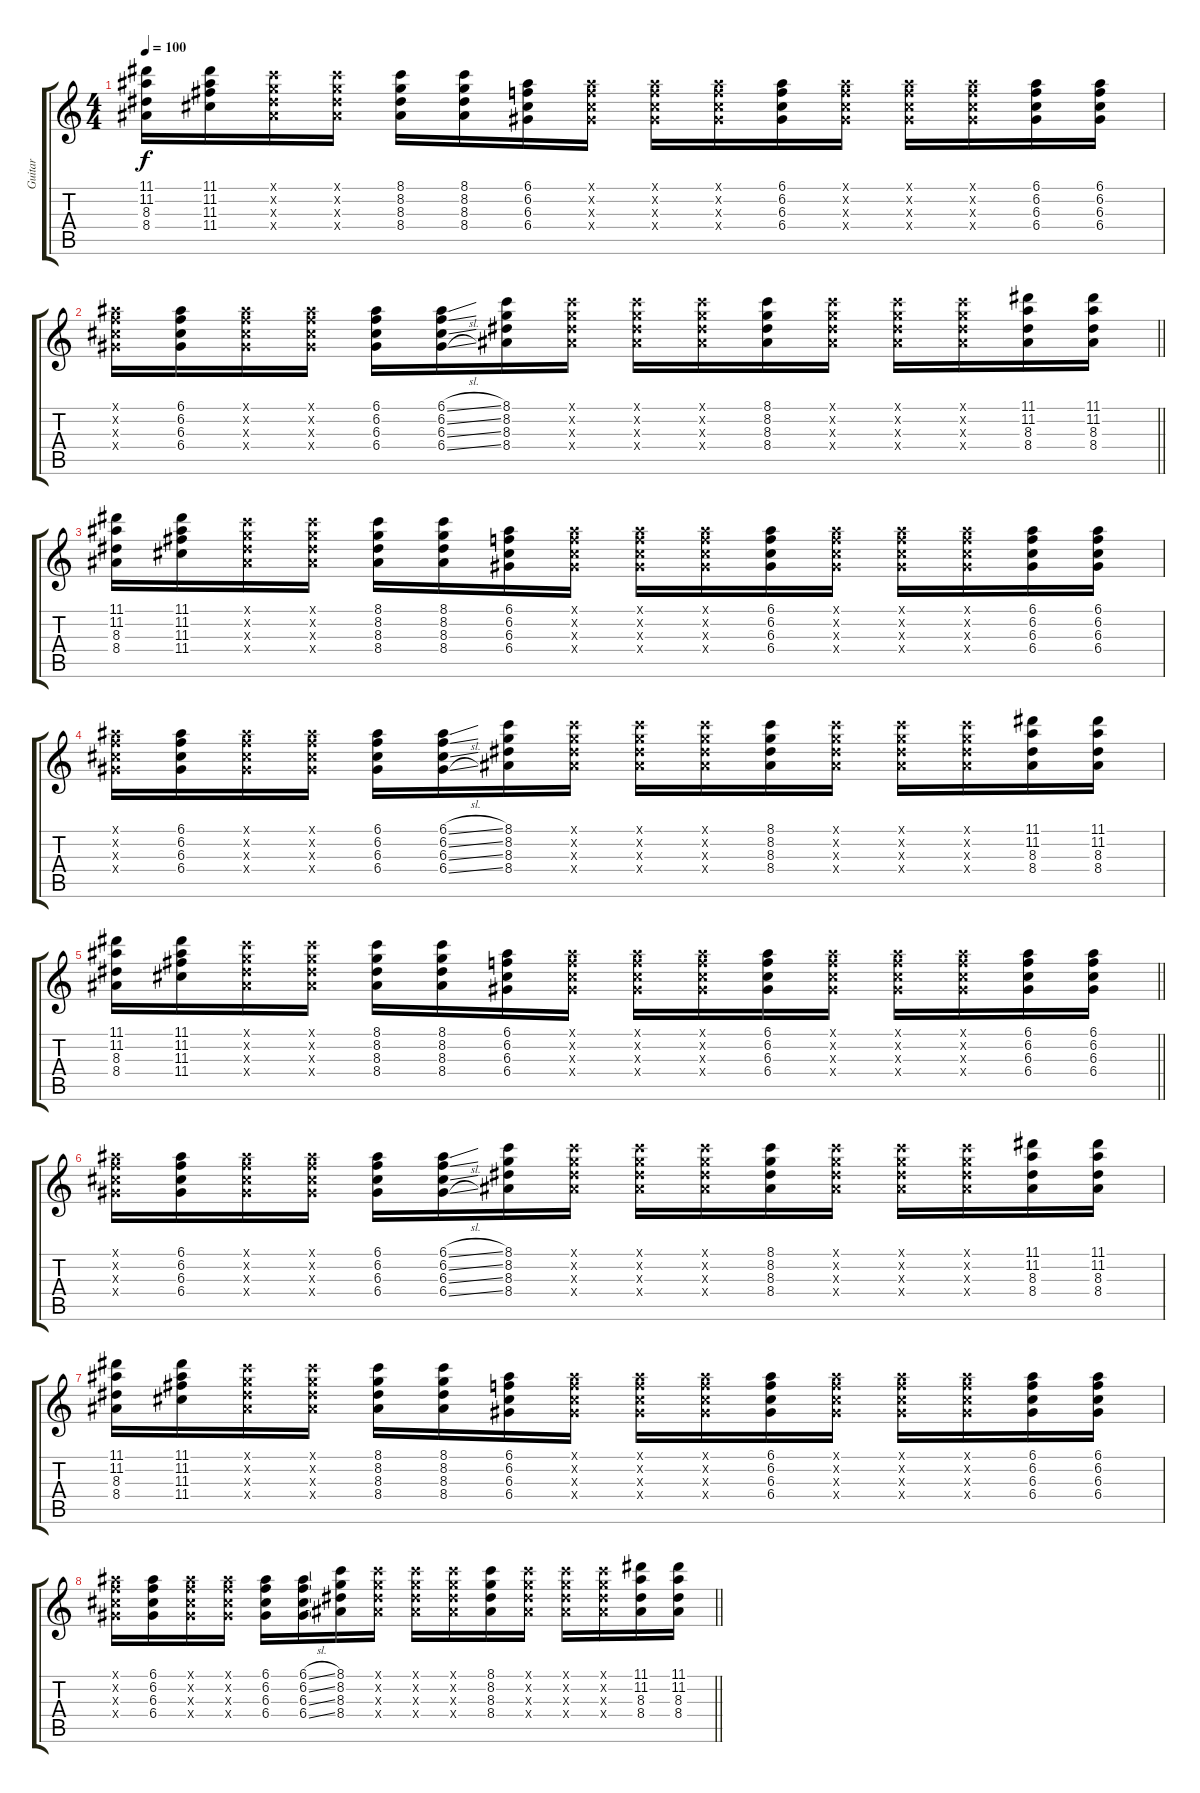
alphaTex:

\track ("Guitar" "Guitar") {instrument electricguitarclean}
\staff {score tabs}
\tuning (E4 B3 G3 D3 A2 E2) {hide}
\ts (4 4)
\tempo 100
\clef g2
\ks c
(11.1 11.2 8.3 8.4).16{dy f} (11.1 11.2 11.3 11.4).16 (8.1{x} 8.2{x} 8.3{x} 8.4{x}).16 (8.1{x} 8.2{x} 8.3{x} 8.4{x}).16 (8.1 8.2 8.3 8.4).16 (8.1 8.2 8.3 8.4).16 (6.1 6.2 6.3 6.4).16 (6.1{x} 6.2{x} 6.3{x} 6.4{x}).16 (6.1{x} 6.2{x} 6.3{x} 6.4{x}).16 (6.1{x} 6.2{x} 6.3{x} 6.4{x}).16 (6.1 6.2 6.3 6.4).16 (6.1{x} 6.2{x} 6.3{x} 6.4{x}).16 (6.1{x} 6.2{x} 6.3{x} 6.4{x}).16 (6.1{x} 6.2{x} 6.3{x} 6.4{x}).16 (6.1 6.2 6.3 6.4).16 (6.1 6.2 6.3 6.4).16 |
\barLineRight lightlight
(6.1{x} 6.2{x} 6.3{x} 6.4{x}).16 (6.1 6.2 6.3 6.4).16 (6.1{x} 6.2{x} 6.3{x} 6.4{x}).16 (6.1{x} 6.2{x} 6.3{x} 6.4{x}).16 (6.1 6.2 6.3 6.4).16 (6.1{sl} 6.2{sl} 6.3{sl} 6.4{sl}).16 (8.1 8.2 8.3 8.4).16 (8.1{x} 8.2{x} 8.3{x} 8.4{x}).16 (8.1{x} 8.2{x} 8.3{x} 8.4{x}).16 (8.1{x} 8.2{x} 8.3{x} 8.4{x}).16 (8.1 8.2 8.3 8.4).16 (8.1{x} 8.2{x} 8.3{x} 8.4{x}).16 (8.1{x} 8.2{x} 8.3{x} 8.4{x}).16 (8.1{x} 8.2{x} 8.3{x} 8.4{x}).16 (11.1 11.2 8.3 8.4).16 (11.1 11.2 8.3 8.4).16 |
(11.1 11.2 8.3 8.4).16 (11.1 11.2 11.3 11.4).16 (8.1{x} 8.2{x} 8.3{x} 8.4{x}).16 (8.1{x} 8.2{x} 8.3{x} 8.4{x}).16 (8.1 8.2 8.3 8.4).16 (8.1 8.2 8.3 8.4).16 (6.1 6.2 6.3 6.4).16 (6.1{x} 6.2{x} 6.3{x} 6.4{x}).16 (6.1{x} 6.2{x} 6.3{x} 6.4{x}).16 (6.1{x} 6.2{x} 6.3{x} 6.4{x}).16 (6.1 6.2 6.3 6.4).16 (6.1{x} 6.2{x} 6.3{x} 6.4{x}).16 (6.1{x} 6.2{x} 6.3{x} 6.4{x}).16 (6.1{x} 6.2{x} 6.3{x} 6.4{x}).16 (6.1 6.2 6.3 6.4).16 (6.1 6.2 6.3 6.4).16 |
(6.1{x} 6.2{x} 6.3{x} 6.4{x}).16 (6.1 6.2 6.3 6.4).16 (6.1{x} 6.2{x} 6.3{x} 6.4{x}).16 (6.1{x} 6.2{x} 6.3{x} 6.4{x}).16 (6.1 6.2 6.3 6.4).16 (6.1{sl} 6.2{sl} 6.3{sl} 6.4{sl}).16 (8.1 8.2 8.3 8.4).16 (8.1{x} 8.2{x} 8.3{x} 8.4{x}).16 (8.1{x} 8.2{x} 8.3{x} 8.4{x}).16 (8.1{x} 8.2{x} 8.3{x} 8.4{x}).16 (8.1 8.2 8.3 8.4).16 (8.1{x} 8.2{x} 8.3{x} 8.4{x}).16 (8.1{x} 8.2{x} 8.3{x} 8.4{x}).16 (8.1{x} 8.2{x} 8.3{x} 8.4{x}).16 (11.1 11.2 8.3 8.4).16 (11.1 11.2 8.3 8.4).16 |
\barLineRight lightlight
(11.1 11.2 8.3 8.4).16 (11.1 11.2 11.3 11.4).16 (8.1{x} 8.2{x} 8.3{x} 8.4{x}).16 (8.1{x} 8.2{x} 8.3{x} 8.4{x}).16 (8.1 8.2 8.3 8.4).16 (8.1 8.2 8.3 8.4).16 (6.1 6.2 6.3 6.4).16 (6.1{x} 6.2{x} 6.3{x} 6.4{x}).16 (6.1{x} 6.2{x} 6.3{x} 6.4{x}).16 (6.1{x} 6.2{x} 6.3{x} 6.4{x}).16 (6.1 6.2 6.3 6.4).16 (6.1{x} 6.2{x} 6.3{x} 6.4{x}).16 (6.1{x} 6.2{x} 6.3{x} 6.4{x}).16 (6.1{x} 6.2{x} 6.3{x} 6.4{x}).16 (6.1 6.2 6.3 6.4).16 (6.1 6.2 6.3 6.4).16 |
(6.1{x} 6.2{x} 6.3{x} 6.4{x}).16 (6.1 6.2 6.3 6.4).16 (6.1{x} 6.2{x} 6.3{x} 6.4{x}).16 (6.1{x} 6.2{x} 6.3{x} 6.4{x}).16 (6.1 6.2 6.3 6.4).16 (6.1{sl} 6.2{sl} 6.3{sl} 6.4{sl}).16 (8.1 8.2 8.3 8.4).16 (8.1{x} 8.2{x} 8.3{x} 8.4{x}).16 (8.1{x} 8.2{x} 8.3{x} 8.4{x}).16 (8.1{x} 8.2{x} 8.3{x} 8.4{x}).16 (8.1 8.2 8.3 8.4).16 (8.1{x} 8.2{x} 8.3{x} 8.4{x}).16 (8.1{x} 8.2{x} 8.3{x} 8.4{x}).16 (8.1{x} 8.2{x} 8.3{x} 8.4{x}).16 (11.1 11.2 8.3 8.4).16 (11.1 11.2 8.3 8.4).16 |
(11.1 11.2 8.3 8.4).16 (11.1 11.2 11.3 11.4).16 (8.1{x} 8.2{x} 8.3{x} 8.4{x}).16 (8.1{x} 8.2{x} 8.3{x} 8.4{x}).16 (8.1 8.2 8.3 8.4).16 (8.1 8.2 8.3 8.4).16 (6.1 6.2 6.3 6.4).16 (6.1{x} 6.2{x} 6.3{x} 6.4{x}).16 (6.1{x} 6.2{x} 6.3{x} 6.4{x}).16 (6.1{x} 6.2{x} 6.3{x} 6.4{x}).16 (6.1 6.2 6.3 6.4).16 (6.1{x} 6.2{x} 6.3{x} 6.4{x}).16 (6.1{x} 6.2{x} 6.3{x} 6.4{x}).16 (6.1{x} 6.2{x} 6.3{x} 6.4{x}).16 (6.1 6.2 6.3 6.4).16 (6.1 6.2 6.3 6.4).16 |
\barLineRight lightlight
(6.1{x} 6.2{x} 6.3{x} 6.4{x}).16 (6.1 6.2 6.3 6.4).16 (6.1{x} 6.2{x} 6.3{x} 6.4{x}).16 (6.1{x} 6.2{x} 6.3{x} 6.4{x}).16 (6.1 6.2 6.3 6.4).16 (6.1{sl} 6.2{sl} 6.3{sl} 6.4{sl}).16 (8.1 8.2 8.3 8.4).16 (8.1{x} 8.2{x} 8.3{x} 8.4{x}).16 (8.1{x} 8.2{x} 8.3{x} 8.4{x}).16 (8.1{x} 8.2{x} 8.3{x} 8.4{x}).16 (8.1 8.2 8.3 8.4).16 (8.1{x} 8.2{x} 8.3{x} 8.4{x}).16 (8.1{x} 8.2{x} 8.3{x} 8.4{x}).16 (8.1{x} 8.2{x} 8.3{x} 8.4{x}).16 (11.1 11.2 8.3 8.4).16 (11.1 11.2 8.3 8.4).16
